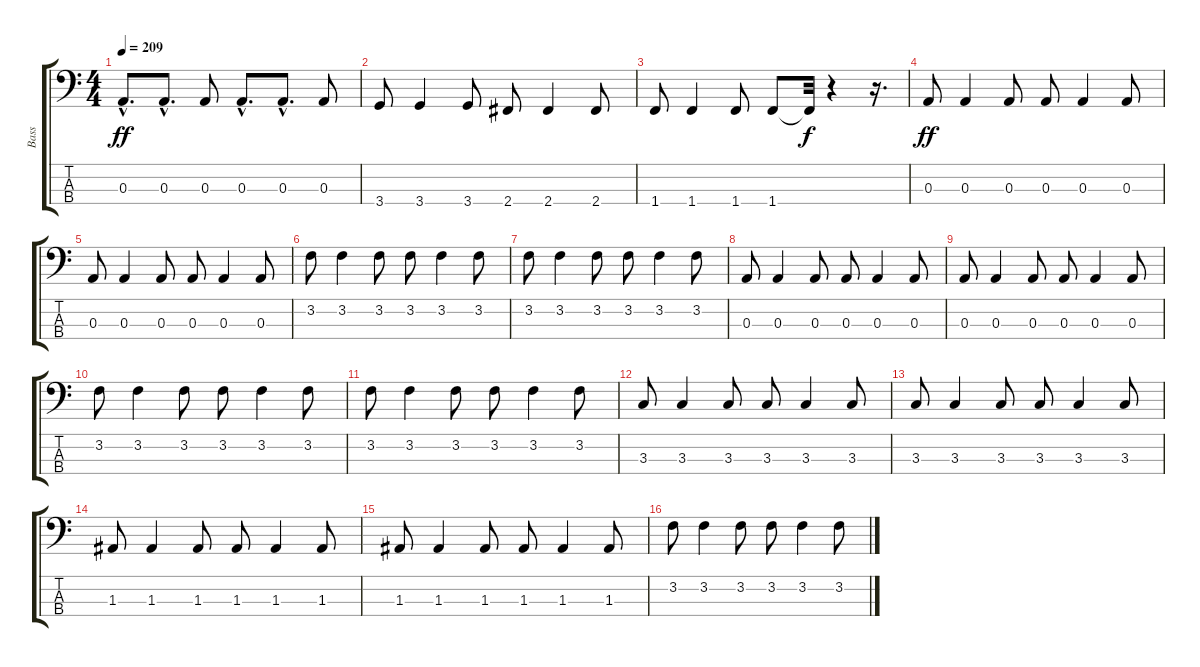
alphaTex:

\track ("Bass" "Bass") {instrument electricbasspick}
\staff {score tabs}
\tuning (G2 D2 A1 E1) {hide}
\ts (4 4)
\tempo 209
\clef f4
\ks c
0.3{hac}.8{d dy ff} 0.3{hac}.8{d} 0.3.8 0.3{hac}.8{d} 0.3{hac}.8{d} 0.3.8 |
3.4.8 3.4.4 3.4.8 2.4.8 2.4.4 2.4.8 |
1.4.8 1.4.4 1.4.8 1.4.8 1.4{t}.32{dy f} r.4 r.16{d} |
0.3.8{dy ff} 0.3.4 0.3.8 0.3.8 0.3.4 0.3.8 |
0.3.8 0.3.4 0.3.8 0.3.8 0.3.4 0.3.8 |
3.2.8 3.2.4 3.2.8 3.2.8 3.2.4 3.2.8 |
3.2.8 3.2.4 3.2.8 3.2.8 3.2.4 3.2.8 |
0.3.8 0.3.4 0.3.8 0.3.8 0.3.4 0.3.8 |
0.3.8 0.3.4 0.3.8 0.3.8 0.3.4 0.3.8 |
3.2.8 3.2.4 3.2.8 3.2.8 3.2.4 3.2.8 |
3.2.8 3.2.4 3.2.8 3.2.8 3.2.4 3.2.8 |
3.3.8 3.3.4 3.3.8 3.3.8 3.3.4 3.3.8 |
3.3.8 3.3.4 3.3.8 3.3.8 3.3.4 3.3.8 |
1.3.8 1.3.4 1.3.8 1.3.8 1.3.4 1.3.8 |
1.3.8 1.3.4 1.3.8 1.3.8 1.3.4 1.3.8 |
3.2.8 3.2.4 3.2.8 3.2.8 3.2.4 3.2.8
